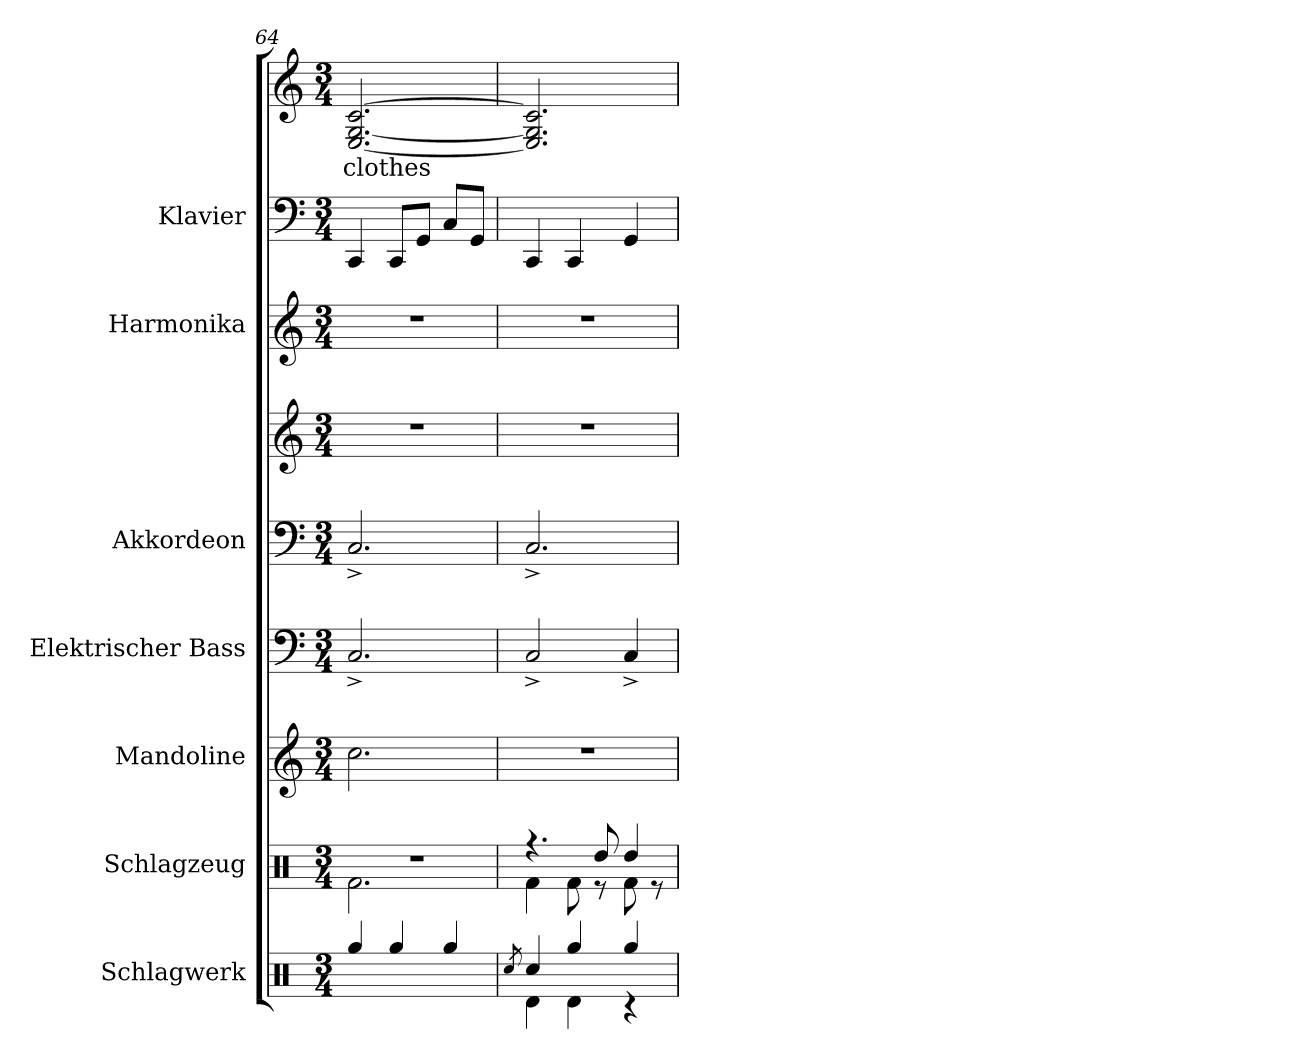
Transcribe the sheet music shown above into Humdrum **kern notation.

**kern	**kern	**kern	**kern	**kern	**kern	**kern	**kern	**kern	**text
*part7	*part6	*part5	*part4	*part3	*part3	*part2	*part1	*part1	*part1
*staff9	*staff8	*staff7	*staff6	*staff5	*staff4	*staff3	*staff2	*staff1	*staff1
*I"Schlagwerk	*I"Schlagzeug	*I"Mandoline	*I"Elektrischer Bass	*I"Akkordeon	*	*I"Harmonika	*I"Klavier	*	*
*I'Schlw.	*I'Schlgz.	*I'Mand.	*I'E-B.	*I'Akk.	*	*	*I'Klav.	*	*
*clefX	*clefX	*clefG2	*clefF4	*clefF4	*clefG2	*clefG2	*clefF4	*clefG2	*
*	*	*	*ITrd7c12	*	*	*	*	*	*
*k[]	*k[]	*k[]	*k[]	*k[]	*k[]	*k[]	*k[]	*k[]	*
*M3/4	*M3/4	*M3/4	*M3/4	*M3/4	*M3/4	*M3/4	*M3/4	*M3/4	*
=64	=64	=64	=64	=64	=64	=64	=64	=64	=64
*	*^	*	*	*	*	*	*	*	*
!	!	!	!	!	!	!	!	!	!	!LO:LY:b
4Rgg/	2.r	2.Rf\	2.cc\	2.CC^/	2.C^/	2.r	2.r	4CC/	[2.E/ [2.G/ [2.c/	clothes
4Rgg/	.	.	.	.	.	.	.	8CC/L	.	.
.	.	.	.	.	.	.	.	8GG/J	.	.
4Rgg/	.	.	.	.	.	.	.	8C/L	.	.
.	.	.	.	.	.	.	.	8GG/J	.	.
!!LO:PB:g=z
=65	=65	=65	=65	=65	=65	=65	=65	=65	=65	=65
8qRcc/	.	.	.	.	.	.	.	.	.	.
*^	*	*	*	*	*	*	*	*	*	*
4Rcc/	4Rd\	4.r	4Rf\	2.r	2CC^/	2.C^/	2.r	2.r	4CC/	2.E/] 2.G/] 2.c/]	.
4Rgg/	4Rd\	.	8Rf\	.	.	.	.	.	4CC/	.	.
.	.	8Rdd/	8r	.	.	.	.	.	.	.	.
4Rgg/	4r	4Rdd/	8Rf\	.	4CC^/	.	.	.	4GG/	.	.
.	.	.	8r	.	.	.	.	.	.	.	.
*v	*v	*	*	*	*	*	*	*	*	*	*
*	*v	*v	*	*	*	*	*	*	*	*
=	=	=	=	=	=	=	=	=	=
*-	*-	*-	*-	*-	*-	*-	*-	*-	*-
